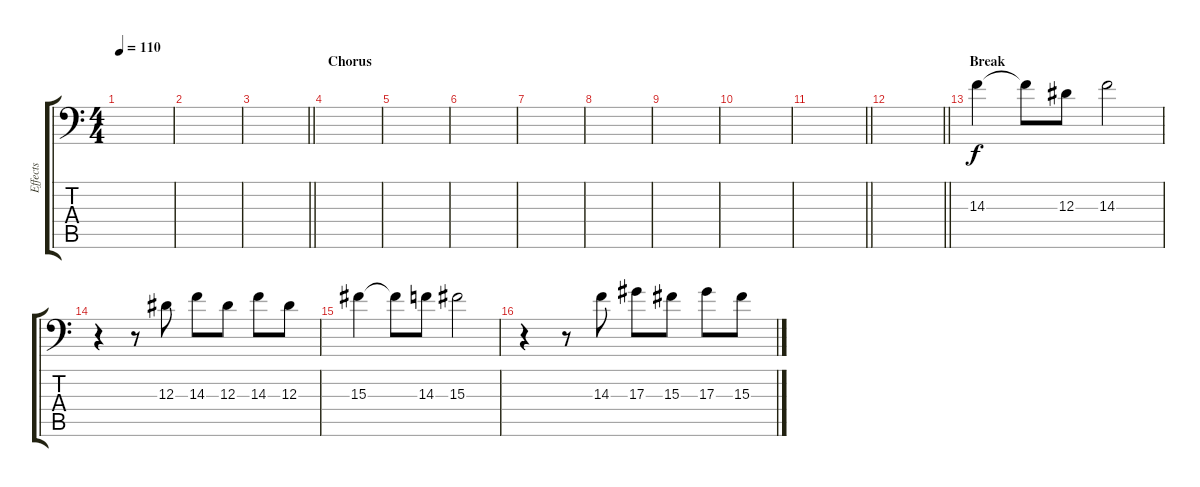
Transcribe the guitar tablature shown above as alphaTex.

\track ("Effects" "Effects") {instrument pad1newage}
\staff {score tabs}
\tuning (C4 G3 Eb3 Bb2 F2 Bb1) {hide}
\ts (4 4)
\tempo 110
\clef f4
\ks c
|
|
\barLineRight lightlight
|
\section ("" "Chorus")
|
|
|
|
|
|
|
\barLineRight lightlight
|
\section ("" "")
\barLineRight lightlight
|
\section ("" "Break")
14.3.4 14.3{t}.8 12.3.8 14.3.2 |
r.4 r.8 12.3.8 14.3.8 12.3.8 14.3.8 12.3.8 |
15.3.4 15.3{t}.8 14.3.8 15.3.2 |
r.4 r.8 14.3.8 17.3.8 15.3.8 17.3.8 15.3.8
